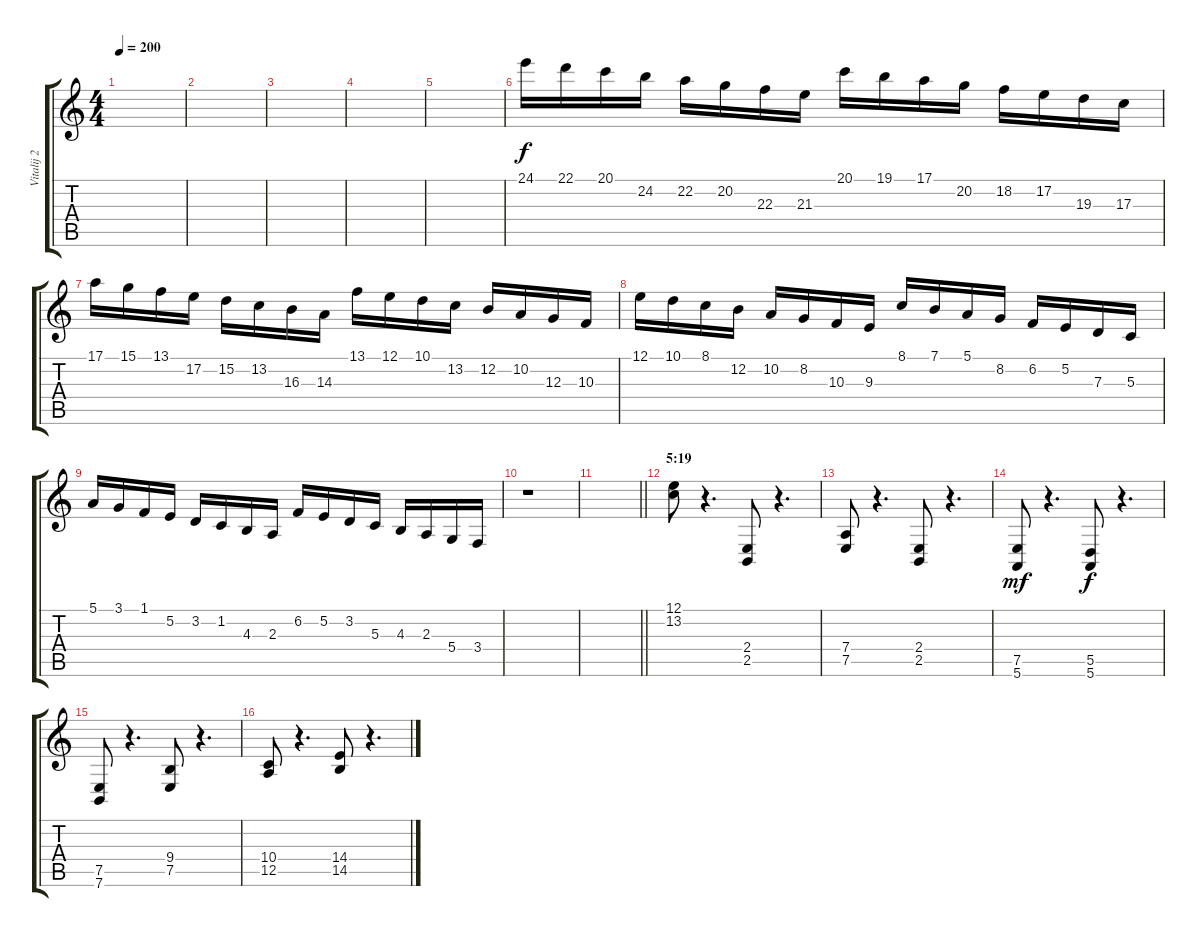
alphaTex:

\track ("Vitalij 2" "Vitalij 2") {instrument acousticgrandpiano}
\staff {score tabs}
\tuning (E4 B3 G3 D3 A2 E2) {hide}
\ts (4 4)
\tempo 200
\clef g2
\ks c
|
|
|
|
|
24.1.16{instrument harpsichord} 22.1.16 20.1.16 24.2.16 22.2.16 20.2.16 22.3.16 21.3.16 20.1.16 19.1.16 17.1.16 20.2.16 18.2.16 17.2.16 19.3.16 17.3.16 |
17.1.16 15.1.16 13.1.16 17.2.16 15.2.16 13.2.16 16.3.16 14.3.16 13.1.16 12.1.16 10.1.16 13.2.16 12.2.16 10.2.16 12.3.16 10.3.16 |
12.1.16 10.1.16 8.1.16 12.2.16 10.2.16 8.2.16 10.3.16 9.3.16 8.1.16 7.1.16 5.1.16 8.2.16 6.2.16 5.2.16 7.3.16 5.3.16 |
5.1.16 3.1.16 1.1.16 5.2.16 3.2.16 1.2.16 4.3.16 2.3.16 6.2.16 5.2.16 3.2.16 5.3.16 4.3.16 2.3.16 5.4.16 3.4.16 |
r.1 |
\barLineRight lightlight
|
\section ("" "5:19")
(12.1 13.2).8{instrument acousticgrandpiano} r.4{d} (2.4 2.5).8 r.4{d} |
(7.4 7.5).8 r.4{d} (2.4 2.5).8 r.4{d} |
(7.5 5.6).8{dy mf} r.4{d} (5.5 5.6).8{dy f} r.4{d} |
(7.5 7.6).8 r.4{d} (9.4 7.5).8 r.4{d} |
(10.4 12.5).8 r.4{d} (14.4 14.5).8 r.4{d}
